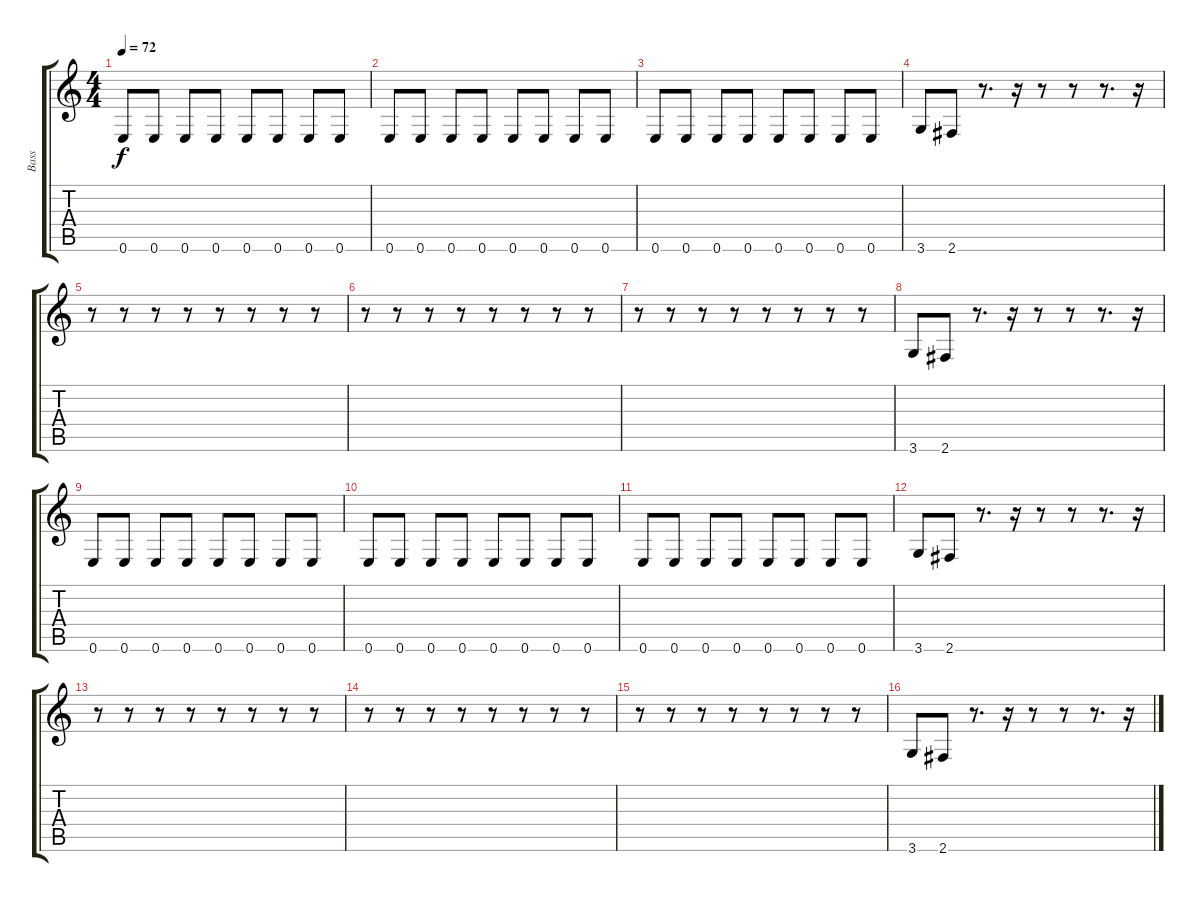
\track ("Bass" "Bass") {instrument electricbasspick}
\staff {score tabs}
\tuning (E4 B3 G3 D3 A2 E2) {hide}
\ts (4 4)
\tempo 72
\clef g2
\ks c
0.6.8{dy f} 0.6.8 0.6.8 0.6.8 0.6.8 0.6.8 0.6.8 0.6.8 |
0.6.8 0.6.8 0.6.8 0.6.8 0.6.8 0.6.8 0.6.8 0.6.8 |
0.6.8 0.6.8 0.6.8 0.6.8 0.6.8 0.6.8 0.6.8 0.6.8 |
3.6.8 2.6.8 r.8{d} r.16 r.8 r.8 r.8{d} r.16 |
r.8 r.8 r.8 r.8 r.8 r.8 r.8 r.8 |
r.8 r.8 r.8 r.8 r.8 r.8 r.8 r.8 |
r.8 r.8 r.8 r.8 r.8 r.8 r.8 r.8 |
3.6.8 2.6.8 r.8{d} r.16 r.8 r.8 r.8{d} r.16 |
0.6.8 0.6.8 0.6.8 0.6.8 0.6.8 0.6.8 0.6.8 0.6.8 |
0.6.8 0.6.8 0.6.8 0.6.8 0.6.8 0.6.8 0.6.8 0.6.8 |
0.6.8 0.6.8 0.6.8 0.6.8 0.6.8 0.6.8 0.6.8 0.6.8 |
3.6.8 2.6.8 r.8{d} r.16 r.8 r.8 r.8{d} r.16 |
r.8 r.8 r.8 r.8 r.8 r.8 r.8 r.8 |
r.8 r.8 r.8 r.8 r.8 r.8 r.8 r.8 |
r.8 r.8 r.8 r.8 r.8 r.8 r.8 r.8 |
3.6.8 2.6.8 r.8{d} r.16 r.8 r.8 r.8{d} r.16
